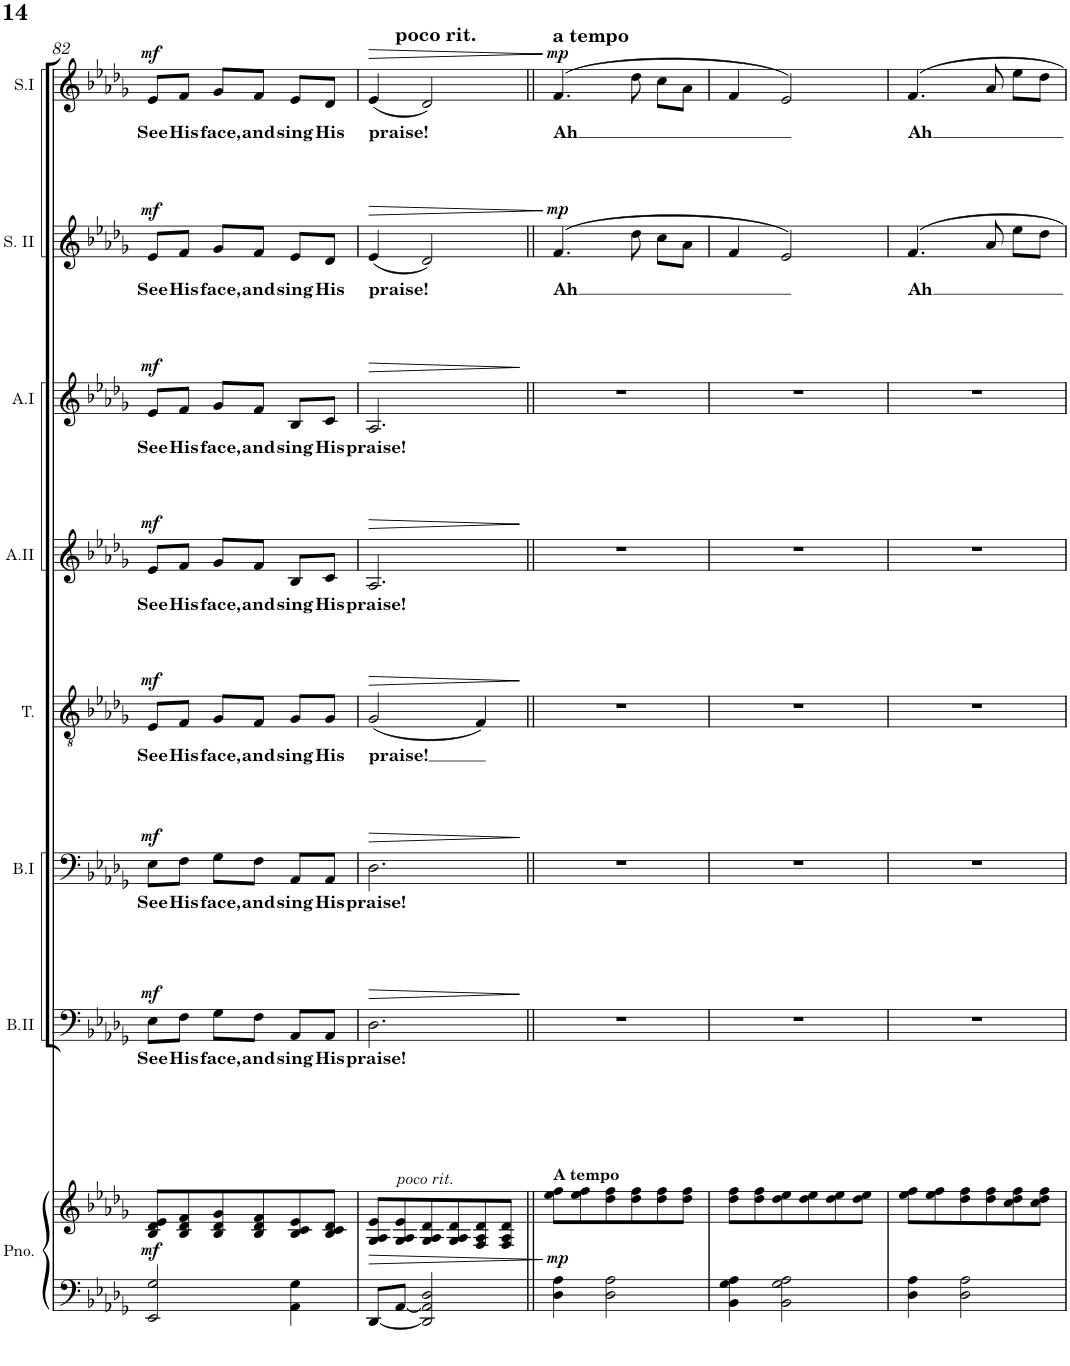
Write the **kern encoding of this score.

**kern	**kern	**dynam	**kern	**text	**dynam	**kern	**text	**dynam	**kern	**text	**dynam	**kern	**text	**dynam	**kern	**text	**dynam	**kern	**text	**dynam	**kern	**text	**dynam
*part8	*part8	*part8	*part7	*part7	*part7	*part6	*part6	*part6	*part5	*part5	*part5	*part4	*part4	*part4	*part3	*part3	*part3	*part2	*part2	*part2	*part1	*part1	*part1
*staff9	*staff8	*staff8/9	*staff7	*staff7	*staff7	*staff6	*staff6	*staff6	*staff5	*staff5	*staff5	*staff4	*staff4	*staff4	*staff3	*staff3	*staff3	*staff2	*staff2	*staff2	*staff1	*staff1	*staff1
*I"Piano	*	*	*I"Bass II	*	*	*I"Bass I	*	*	*I"Tenor	*	*	*I"Alto II	*	*	*I"Alto I	*	*	*I"Soprano II	*	*	*I"Soprano I	*	*
*I'Pno.	*	*	*I'B.II	*	*	*I'B.I	*	*	*I'T.	*	*	*I'A.II	*	*	*I'A.I	*	*	*I'S. II	*	*	*I'S.I	*	*
!!LO:PB:g=z
*clefF4	*clefG2	*	*clefF4	*	*	*clefF4	*	*	*clefGv2	*	*	*clefG2	*	*	*clefG2	*	*	*clefG2	*	*	*clefG2	*	*
*k[b-e-a-d-g-]	*k[b-e-a-d-g-]	*	*k[b-e-a-d-g-]	*	*	*k[b-e-a-d-g-]	*	*	*k[b-e-a-d-g-]	*	*	*k[b-e-a-d-g-]	*	*	*k[b-e-a-d-g-]	*	*	*k[b-e-a-d-g-]	*	*	*k[b-e-a-d-g-]	*	*
*M3/4	*M3/4	*	*M3/4	*	*	*M3/4	*	*	*M3/4	*	*	*M3/4	*	*	*M3/4	*	*	*M3/4	*	*	*M3/4	*	*
=82	=82	=82	=82	=82	=82	=82	=82	=82	=82	=82	=82	=82	=82	=82	=82	=82	=82	=82	=82	=82	=82	=82	=82
!	!	!LO:DY:b	!	!LO:LY:b	!LO:DY:a	!	!LO:LY:b	!LO:DY:a	!	!LO:LY:b	!LO:DY:a	!	!LO:LY:b	!LO:DY:a	!	!LO:LY:b	!LO:DY:a	!	!LO:LY:b	!LO:DY:a	!	!LO:LY:b	!LO:DY:a
2EE-/ 2G-/	8B-/ 8d-/ 8e-/L	mf	8E-\L	See	mf	8E-\L	See	mf	8E-/L	See	mf	8e-/L	See	mf	8e-/L	See	mf	8e-/L	See	mf	8e-/L	See	mf
!	!	!	!	!LO:LY:b	!	!	!LO:LY:b	!	!	!LO:LY:b	!	!	!LO:LY:b	!	!	!LO:LY:b	!	!	!LO:LY:b	!	!	!LO:LY:b	!
.	8B-/ 8d-/ 8f/	.	8F\J	His	.	8F\J	His	.	8F/J	His	.	8f/J	His	.	8f/J	His	.	8f/J	His	.	8f/J	His	.
!	!	!	!	!LO:LY:b	!	!	!LO:LY:b	!	!	!LO:LY:b	!	!	!LO:LY:b	!	!	!LO:LY:b	!	!	!LO:LY:b	!	!	!LO:LY:b	!
.	8B-/ 8d-/ 8g-/	.	8G-\L	face,	.	8G-\L	face,	.	8G-/L	face,	.	8g-/L	face,	.	8g-/L	face,	.	8g-/L	face,	.	8g-/L	face,	.
!	!	!	!	!LO:LY:b	!	!	!LO:LY:b	!	!	!LO:LY:b	!	!	!LO:LY:b	!	!	!LO:LY:b	!	!	!LO:LY:b	!	!	!LO:LY:b	!
.	8B-/ 8d-/ 8f/	.	8F\J	and	.	8F\J	and	.	8F/J	and	.	8f/J	and	.	8f/J	and	.	8f/J	and	.	8f/J	and	.
!	!	!	!	!LO:LY:b	!	!	!LO:LY:b	!	!	!LO:LY:b	!	!	!LO:LY:b	!	!	!LO:LY:b	!	!	!LO:LY:b	!	!	!LO:LY:b	!
4AA-\ 4G-\	8B-/ 8c/ 8e-/	.	8AA-/L	sing	.	8AA-/L	sing	.	8G-/L	sing	.	8B-/L	sing	.	8B-/L	sing	.	8e-/L	sing	.	8e-/L	sing	.
!	!	!	!	!LO:LY:b	!	!	!LO:LY:b	!	!	!LO:LY:b	!	!	!LO:LY:b	!	!	!LO:LY:b	!	!	!LO:LY:b	!	!	!LO:LY:b	!
.	8B-/ 8c/ 8d-/J	.	8AA-/J	His	.	8AA-/J	His	.	8G-/J	His	.	8c/J	His	.	8c/J	His	.	8d-/J	His	.	8d-/J	His	.
=83	=83	=83	=83	=83	=83	=83	=83	=83	=83	=83	=83	=83	=83	=83	=83	=83	=83	=83	=83	=83	=83	=83	=83
!	!	!LO:HP:b	!	!LO:LY:b	!LO:HP:b	!	!LO:LY:b	!LO:HP:b	!	!LO:LY:b	!LO:HP:b	!	!LO:LY:b	!LO:HP:b	!	!LO:LY:b	!LO:HP:b	!	!LO:LY:b	!LO:HP:b	!	!LO:LY:b	!LO:HP:b
[8DD-/L	8G-/ 8A-/ 8e-/L	>	2.D-\	praise!	>	2.D-\	praise!	>	(2G-/	praise!	>	2.A-/	praise!	>	2.A-/	praise!	>	(4e-/	praise!	>	(4e-/	praise!	>
!	!LO:TX:a:i:t=poco rit.	!	!	!	!	!	!	!	!	!	!	!	!	!	!	!	!	!	!	!	!	!	!
[8AA-/J	8G-/ 8A-/ 8e-/	.	.	.	.	.	.	.	.	.	.	.	.	.	.	.	.	.	.	.	.	.	.
2DD-/] 2AA-/] 2D-/	8G-/ 8A-/ 8d-/	.	.	.	.	.	.	.	.	.	.	.	.	.	.	.	.	2d-/)	.	.	2d-/)	.	.
.	8G-/ 8A-/ 8d-/	.	.	.	.	.	.	.	.	.	.	.	.	.	.	.	.	.	.	.	.	.	.
.	8F/ 8A-/ 8d-/	.	.	.	.	.	.	.	4F/)	.	.	.	.	.	.	.	.	.	.	.	.	.	.
.	8F/ 8A-/ 8d-/J	.	.	.	.	.	.	.	.	.	.	.	.	.	.	.	.	.	.	.	.	.	.
.	.	]	.	.	]	.	.	]	.	.	]	.	.	]	.	.	]	.	.	]	.	.	]
=84||	=84||	=84||	=84||	=84||	=84||	=84||	=84||	=84||	=84||	=84||	=84||	=84||	=84||	=84||	=84||	=84||	=84||	=84||	=84||	=84||	=84||	=84||	=84||
!	!LO:TX:a:B:t=A tempo	!	!	!	!	!	!	!	!	!	!	!	!	!	!	!	!	!	!	!	!	!	!
!	!	!LO:DY:b	!	!	!	!	!	!	!	!	!	!	!	!	!	!	!	!	!LO:LY:b	!LO:DY:a	!	!LO:LY:b	!LO:DY:a
4D-\ 4A-\	8ee-\ 8ff\L	mp	2.r	.	.	2.r	.	.	2.r	.	.	2.r	.	.	2.r	.	.	(4.f/	Ah	mp	(4.f/	Ah	mp
.	8ee-\ 8ff\	.	.	.	.	.	.	.	.	.	.	.	.	.	.	.	.	.	.	.	.	.	.
2D-\ 2A-\	8dd-\ 8ff\	.	.	.	.	.	.	.	.	.	.	.	.	.	.	.	.	.	.	.	.	.	.
.	8dd-\ 8ff\	.	.	.	.	.	.	.	.	.	.	.	.	.	.	.	.	8dd-\	.	.	8dd-\	.	.
.	8dd-\ 8ff\	.	.	.	.	.	.	.	.	.	.	.	.	.	.	.	.	8cc\L	.	.	8cc\L	.	.
.	8dd-\ 8ff\J	.	.	.	.	.	.	.	.	.	.	.	.	.	.	.	.	8a-\J	.	.	8a-\J	.	.
=85	=85	=85	=85	=85	=85	=85	=85	=85	=85	=85	=85	=85	=85	=85	=85	=85	=85	=85	=85	=85	=85	=85	=85
4BB-\ 4G-\ 4A-\	8dd-\ 8ff\L	.	2.r	.	.	2.r	.	.	2.r	.	.	2.r	.	.	2.r	.	.	4f/	.	.	4f/	.	.
.	8dd-\ 8ff\	.	.	.	.	.	.	.	.	.	.	.	.	.	.	.	.	.	.	.	.	.	.
2BB-\ 2G-\ 2A-\	8dd-\ 8ee-\	.	.	.	.	.	.	.	.	.	.	.	.	.	.	.	.	2e-/)	.	.	2e-/)	.	.
.	8dd-\ 8ee-\	.	.	.	.	.	.	.	.	.	.	.	.	.	.	.	.	.	.	.	.	.	.
.	8dd-\ 8ee-\	.	.	.	.	.	.	.	.	.	.	.	.	.	.	.	.	.	.	.	.	.	.
.	8dd-\ 8ee-\J	.	.	.	.	.	.	.	.	.	.	.	.	.	.	.	.	.	.	.	.	.	.
=86	=86	=86	=86	=86	=86	=86	=86	=86	=86	=86	=86	=86	=86	=86	=86	=86	=86	=86	=86	=86	=86	=86	=86
!	!	!	!	!	!	!	!	!	!	!	!	!	!	!	!	!	!	!	!LO:LY:b	!	!	!LO:LY:b	!
4D-\ 4A-\	8ee-\ 8ff\L	.	2.r	.	.	2.r	.	.	2.r	.	.	2.r	.	.	2.r	.	.	4.f/	Ah	.	4.f/	Ah	.
.	8ee-\ 8ff\	.	.	.	.	.	.	.	.	.	.	.	.	.	.	.	.	.	.	.	.	.	.
2D-\ 2A-\	8dd-\ 8ff\	.	.	.	.	.	.	.	.	.	.	.	.	.	.	.	.	.	.	.	.	.	.
.	8dd-\ 8ff\	.	.	.	.	.	.	.	.	.	.	.	.	.	.	.	.	8a-/	.	.	8a-/	.	.
.	8cc\ 8dd-\ 8ff\	.	.	.	.	.	.	.	.	.	.	.	.	.	.	.	.	8ee-\L	.	.	8ee-\L	.	.
.	8cc\ 8dd-\ 8ff\J	.	.	.	.	.	.	.	.	.	.	.	.	.	.	.	.	8dd-\J	.	.	8dd-\J	.	.
=	=	=	=	=	=	=	=	=	=	=	=	=	=	=	=	=	=	=	=	=	=	=	=
*-	*-	*-	*-	*-	*-	*-	*-	*-	*-	*-	*-	*-	*-	*-	*-	*-	*-	*-	*-	*-	*-	*-	*-
